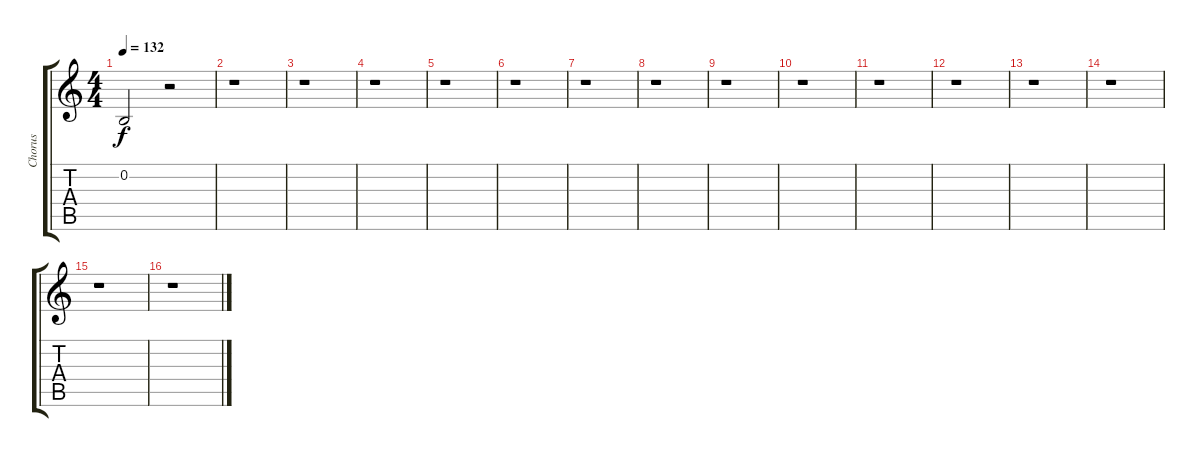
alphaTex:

\track ("Chorus" "Chorus") {instrument panflute}
\staff {score tabs}
\tuning (E4 B3 G3 D3 A2 E2) {hide}
\ts (4 4)
\tempo 132
\clef g2
\ks c
0.2{t}.2{dy f} r.2 |
r.1 |
r.1 |
r.1 |
r.1 |
r.1 |
r.1 |
r.1 |
r.1 |
r.1 |
r.1 |
r.1 |
r.1 |
r.1 |
r.1 |
r.1
